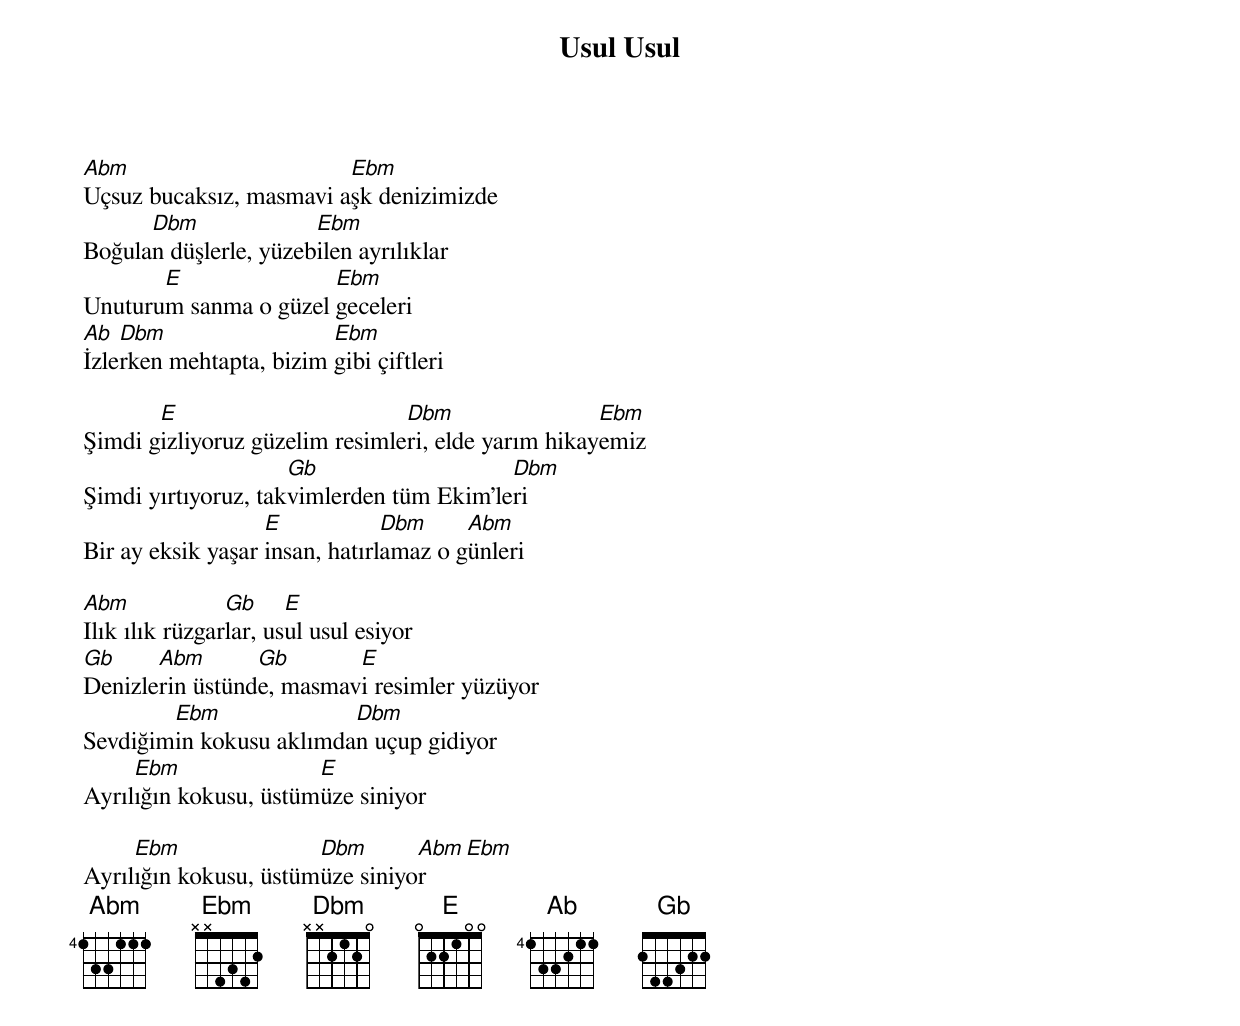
{title: Usul Usul}
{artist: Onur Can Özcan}

Abm                      Ebm
Uçsuz bucaksız, masmavi aşk denizimizde
      Dbm              Ebm
Boğulan düşlerle, yüzebilen ayrılıklar
       E               Ebm
Unuturum sanma o güzel geceleri
Ab  Dbm                  Ebm
İzlerken mehtapta, bizim gibi çiftleri

       E                        Dbm                 Ebm
Şimdi gizliyoruz güzelim resimleri, elde yarım hikayemiz
                     Gb                   Dbm
Şimdi yırtıyoruz, takvimlerden tüm Ekim'leri
                   E            Dbm     Abm
Bir ay eksik yaşar insan, hatırlamaz o günleri

Abm             Gb     E
Ilık ılık rüzgarlar, usul usul esiyor
Gb     Abm       Gb       E
Denizlerin üstünde, masmavi resimler yüzüyor
        Ebm              Dbm
Sevdiğimin kokusu aklımdan uçup gidiyor
     Ebm               E
Ayrılığın kokusu, üstümüze siniyor

     Ebm               Dbm       Abm Ebm
Ayrılığın kokusu, üstümüze siniyor
